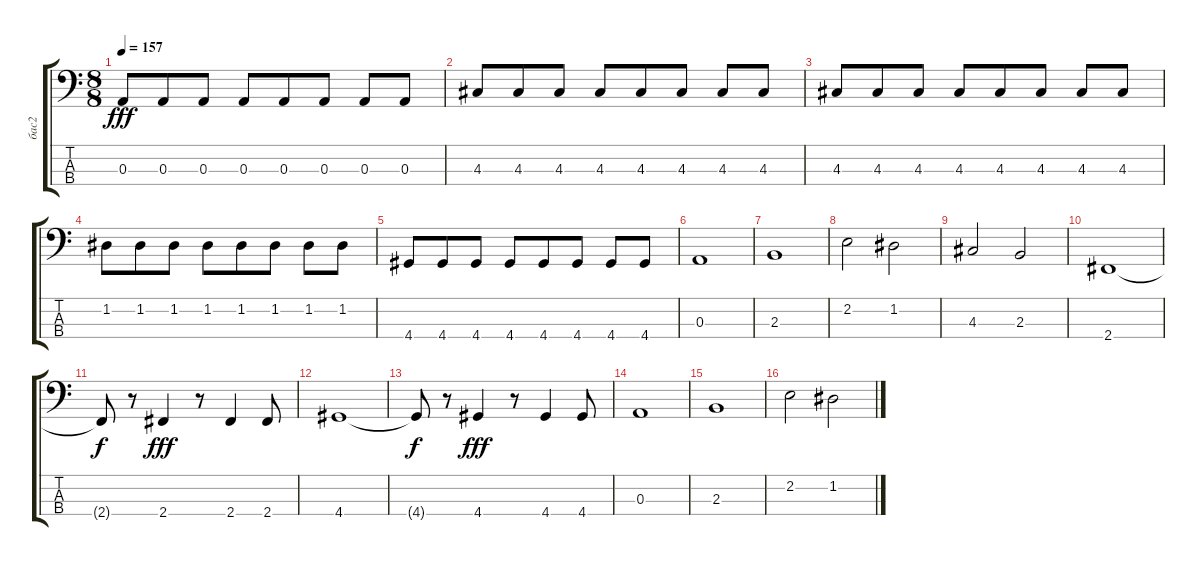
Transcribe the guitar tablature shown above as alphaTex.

\track ("бас2" "бас2") {instrument fretlessbass}
\staff {score tabs}
\tuning (G2 D2 A1 E1) {hide}
\ts (8 8)
\tempo 157
\clef f4
\ks c
0.3.8{dy fff} 0.3.8 0.3.8 0.3.8 0.3.8 0.3.8 0.3.8 0.3.8 |
4.3.8 4.3.8 4.3.8 4.3.8 4.3.8 4.3.8 4.3.8 4.3.8 |
4.3.8 4.3.8 4.3.8 4.3.8 4.3.8 4.3.8 4.3.8 4.3.8 |
1.2.8 1.2.8 1.2.8 1.2.8 1.2.8 1.2.8 1.2.8 1.2.8 |
4.4.8 4.4.8 4.4.8 4.4.8 4.4.8 4.4.8 4.4.8 4.4.8 |
0.3.1 |
2.3.1 |
2.2.2 1.2.2 |
4.3.2 2.3.2 |
2.4.1 |
2.4{t}.8{dy f} r.8 2.4.4{dy fff} r.8 2.4.4 2.4.8 |
4.4.1 |
4.4{t}.8{dy f} r.8 4.4.4{dy fff} r.8 4.4.4 4.4.8 |
0.3.1 |
2.3.1 |
2.2.2 1.2.2
